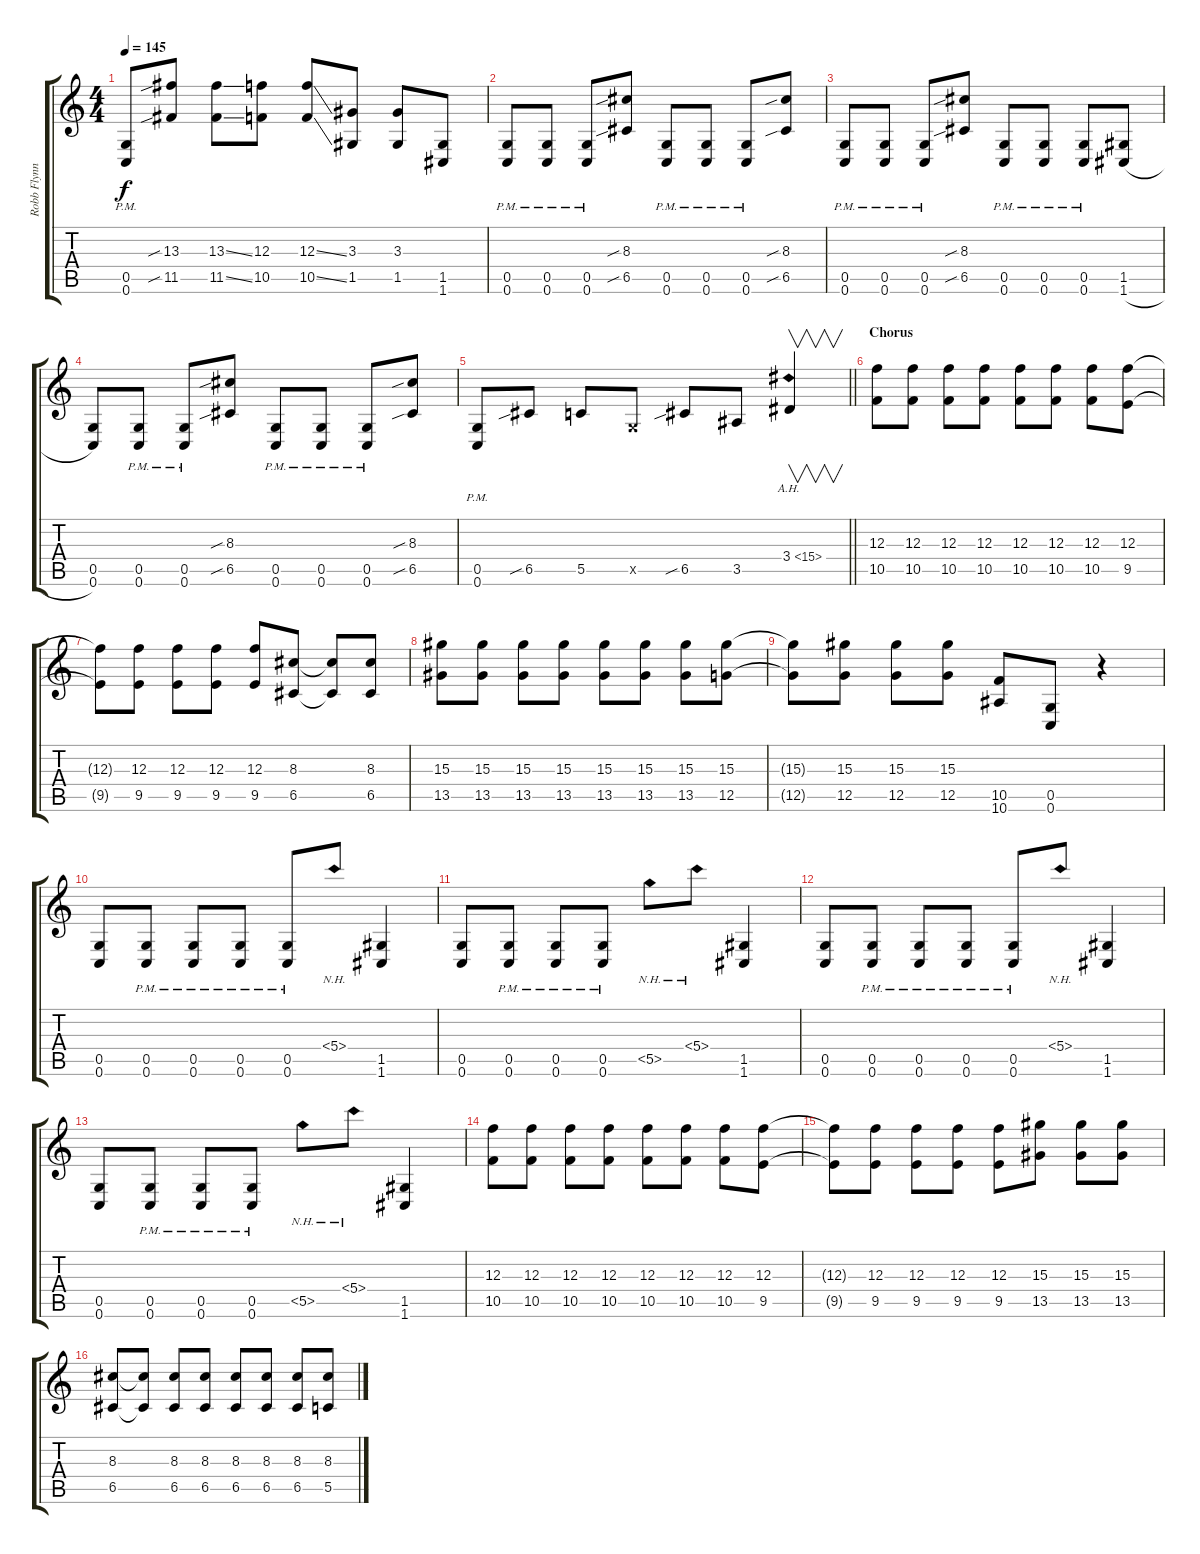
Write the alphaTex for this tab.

\track ("Robb Flynn" "Robb Flynn") {instrument distortionguitar}
\staff {score tabs}
\tuning (D4 A3 F3 C3 G2 C2) {hide}
\ts (4 4)
\tempo 145
\clef g2
\ks c
(0.5{pm} 0.6{pm}).8{dy f} (13.3{sib} 11.5{sib}).8 (13.3{ss} 11.5{ss}).8 (12.3 10.5).8 (12.3{ss} 10.5{ss}).8 (3.3 1.5).8 (3.3 1.5).8 (1.5 1.6).8 |
(0.5{pm} 0.6{pm}).8 (0.5{pm} 0.6{pm}).8 (0.5{pm} 0.6{pm}).8 (8.3{sib} 6.5{sib}).8 (0.5{pm} 0.6{pm}).8 (0.5{pm} 0.6{pm}).8 (0.5{pm} 0.6{pm}).8 (8.3{sib} 6.5{sib}).8 |
(0.5{pm} 0.6{pm}).8 (0.5{pm} 0.6{pm}).8 (0.5{pm} 0.6{pm}).8 (8.3{sib} 6.5{sib}).8 (0.5{pm} 0.6{pm}).8 (0.5{pm} 0.6{pm}).8 (0.5{pm} 0.6{pm}).8 (1.5 1.6{h}).8 |
(0.5 0.6).8 (0.5{pm} 0.6{pm}).8 (0.5{pm} 0.6{pm}).8 (8.3{sib} 6.5{sib}).8 (0.5{pm} 0.6{pm}).8 (0.5{pm} 0.6{pm}).8 (0.5{pm} 0.6{pm}).8 (8.3{sib} 6.5{sib}).8 |
\barLineRight lightlight
(0.5{pm} 0.6{pm}).8 6.5{sib}.8 5.5.8 0.5{x}.8 6.5{sib}.8 3.5.8 3.4{ah 12}.4{v} |
\section ("" "Chorus")
(12.3 10.5).8 (12.3 10.5).8 (12.3 10.5).8 (12.3 10.5).8 (12.3 10.5).8 (12.3 10.5).8 (12.3 10.5).8 (12.3 9.5).8 |
(12.3{t} 9.5{t}).8 (12.3 9.5).8 (12.3 9.5).8 (12.3 9.5).8 (12.3 9.5).8 (8.3 6.5).8 (8.3{t} 6.5{t}).8 (8.3 6.5).8 |
(15.3 13.5).8 (15.3 13.5).8 (15.3 13.5).8 (15.3 13.5).8 (15.3 13.5).8 (15.3 13.5).8 (15.3 13.5).8 (15.3 12.5).8 |
(15.3{t} 12.5{t}).8 (15.3 12.5).8 (15.3 12.5).8 (15.3 12.5).8 (10.5 10.6).8 (0.5 0.6).8 r.4 |
(0.5 0.6).8 (0.5{pm} 0.6{pm}).8 (0.5{pm} 0.6{pm}).8 (0.5{pm} 0.6{pm}).8 (0.5{pm} 0.6{pm}).8 5.4{nh}.8 (1.5 1.6).4 |
(0.5 0.6).8 (0.5{pm} 0.6{pm}).8 (0.5{pm} 0.6{pm}).8 (0.5{pm} 0.6{pm}).8 5.5{nh}.8 5.4{nh}.8 (1.5 1.6).4 |
(0.5 0.6).8 (0.5{pm} 0.6{pm}).8 (0.5{pm} 0.6{pm}).8 (0.5{pm} 0.6{pm}).8 (0.5{pm} 0.6{pm}).8 5.4{nh}.8 (1.5 1.6).4 |
(0.5 0.6).8 (0.5{pm} 0.6{pm}).8 (0.5{pm} 0.6{pm}).8 (0.5{pm} 0.6{pm}).8 5.5{nh}.8 5.4{nh}.8 (1.5 1.6).4 |
(12.3 10.5).8 (12.3 10.5).8 (12.3 10.5).8 (12.3 10.5).8 (12.3 10.5).8 (12.3 10.5).8 (12.3 10.5).8 (12.3 9.5).8 |
(12.3{t} 9.5{t}).8 (12.3 9.5).8 (12.3 9.5).8 (12.3 9.5).8 (12.3 9.5).8 (15.3 13.5).8 (15.3 13.5).8 (15.3 13.5).8 |
(8.3 6.5).8 (8.3{t} 6.5{t}).8 (8.3 6.5).8 (8.3 6.5).8 (8.3 6.5).8 (8.3 6.5).8 (8.3 6.5).8 (8.3 5.5).8
